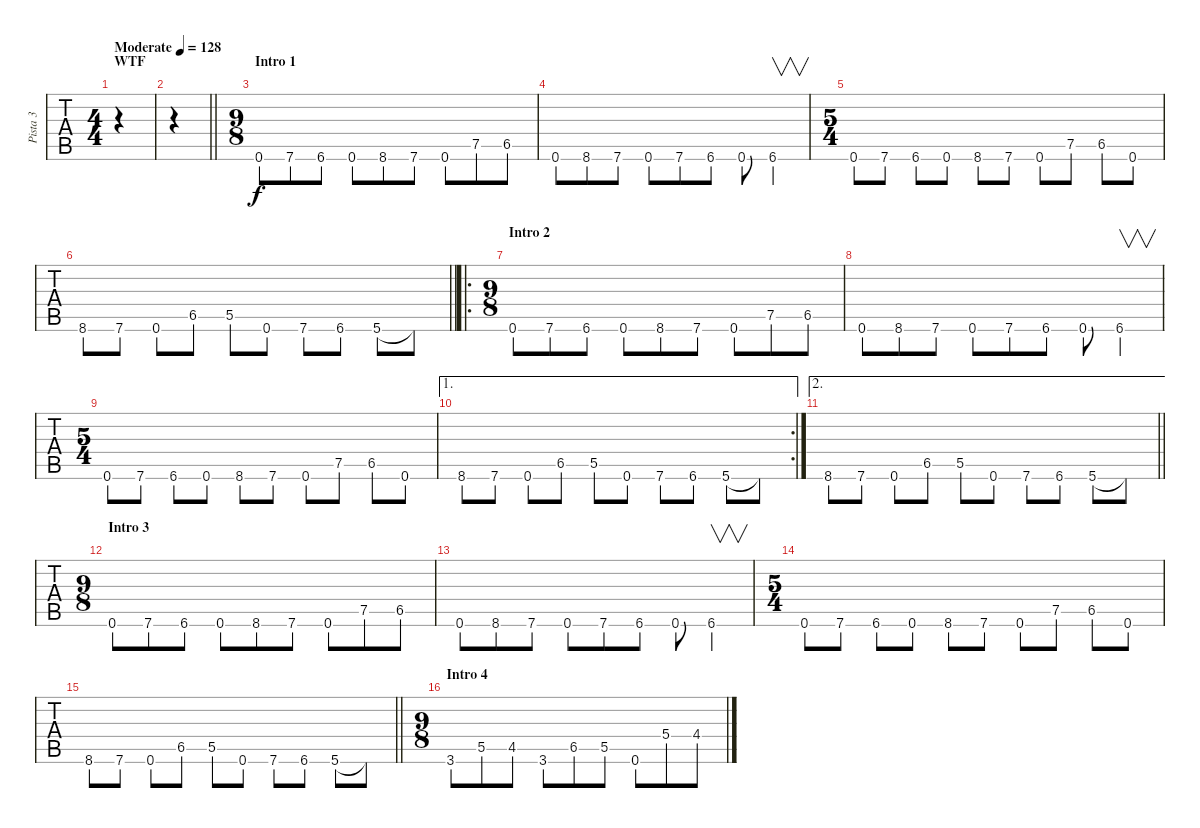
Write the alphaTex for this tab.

\track ("Pista 3" "Pista 3") {instrument overdrivenguitar}
\staff {tabs}
\tuning (E4 B3 G3 D3 A2 E2) {hide}
\ts (4 4)
\section ("" "WTF")
\tempo (128 "Moderate")
\clef g2
\ks c
|
\barLineRight lightlight
|
\ts (9 8)
\section ("" "Intro 1")
0.6.8 7.6.8 6.6.8 0.6.8 8.6.8 7.6.8 0.6.8 7.5.8 6.5.8 |
0.6.8 8.6.8 7.6.8 0.6.8 7.6.8 6.6.8 0.6.8 6.6.4{v} |
\ts (5 4)
0.6.8 7.6.8 6.6.8 0.6.8 8.6.8 7.6.8 0.6.8 7.5.8 6.5.8 0.6.8 |
\barLineRight lightlight
8.6.8 7.6.8 0.6.8 6.5.8 5.5.8 0.6.8 7.6.8 6.6.8 5.6.8 5.6{t}.8 |
\ro
\ts (9 8)
\section ("" "Intro 2")
0.6.8 7.6.8 6.6.8 0.6.8 8.6.8 7.6.8 0.6.8 7.5.8 6.5.8 |
0.6.8 8.6.8 7.6.8 0.6.8 7.6.8 6.6.8 0.6.8 6.6.4{v} |
\ts (5 4)
0.6.8 7.6.8 6.6.8 0.6.8 8.6.8 7.6.8 0.6.8 7.5.8 6.5.8 0.6.8 |
\ae 1
\rc 2
8.6.8 7.6.8 0.6.8 6.5.8 5.5.8 0.6.8 7.6.8 6.6.8 5.6.8 5.6{t}.8 |
\ae 2
\barLineRight lightlight
8.6.8 7.6.8 0.6.8 6.5.8 5.5.8 0.6.8 7.6.8 6.6.8 5.6.8 5.6{t}.8 |
\ts (9 8)
\section ("" "Intro 3")
0.6.8 7.6.8 6.6.8 0.6.8 8.6.8 7.6.8 0.6.8 7.5.8 6.5.8 |
0.6.8 8.6.8 7.6.8 0.6.8 7.6.8 6.6.8 0.6.8 6.6.4{v} |
\ts (5 4)
0.6.8 7.6.8 6.6.8 0.6.8 8.6.8 7.6.8 0.6.8 7.5.8 6.5.8 0.6.8 |
\barLineRight lightlight
8.6.8 7.6.8 0.6.8 6.5.8 5.5.8 0.6.8 7.6.8 6.6.8 5.6.8 5.6{t}.8 |
\ts (9 8)
\section ("" "Intro 4")
3.6.8 5.5.8 4.5.8 3.6.8 6.5.8 5.5.8 0.6.8 5.4.8 4.4.8
